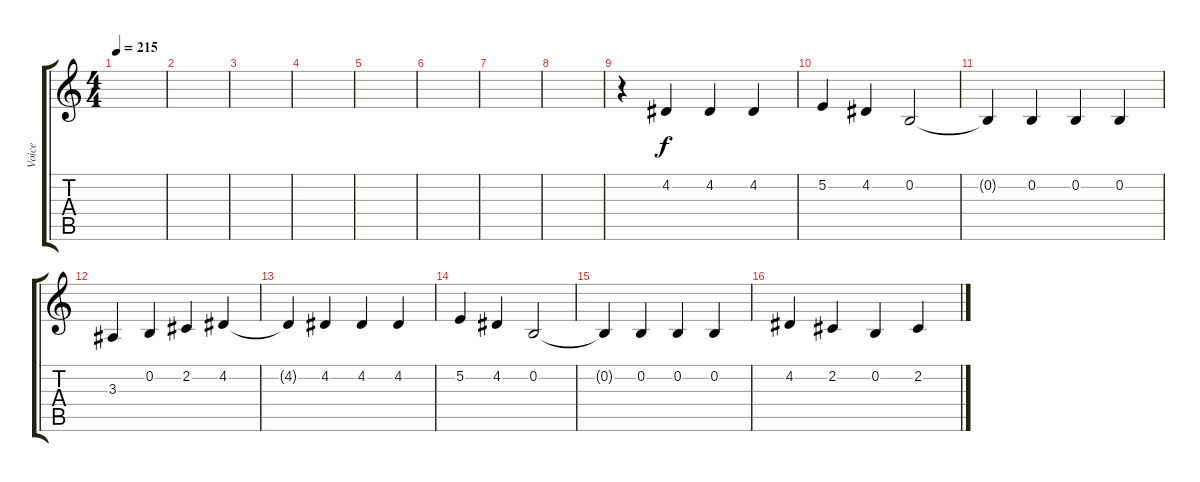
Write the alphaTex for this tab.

\track ("Voice" "Voice") {instrument electricgrandpiano}
\staff {score tabs}
\tuning (E4 B3 G3 D3 A2 E2) {hide}
\ts (4 4)
\tempo 215
\clef g2
\ks c
|
|
|
|
|
|
|
|
r.4 4.2.4 4.2.4 4.2.4 |
5.2.4 4.2.4 0.2.2 |
0.2{t}.4 0.2.4 0.2.4 0.2.4 |
3.3.4 0.2.4 2.2.4 4.2.4 |
4.2{t}.4 4.2.4 4.2.4 4.2.4 |
5.2.4 4.2.4 0.2.2 |
0.2{t}.4 0.2.4 0.2.4 0.2.4 |
4.2.4 2.2.4 0.2.4 2.2.4
